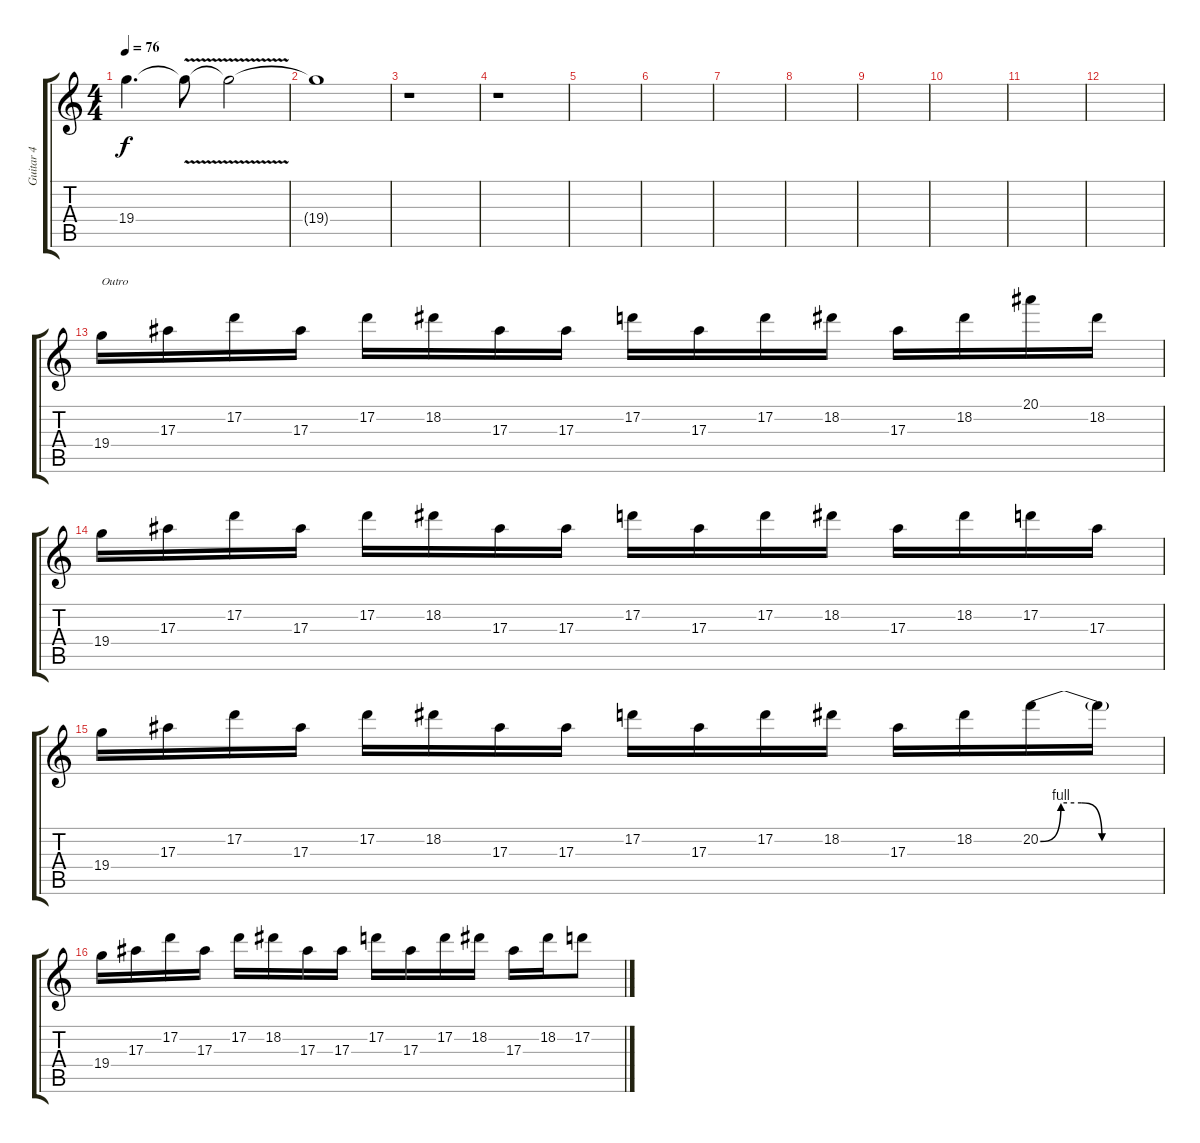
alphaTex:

\track ("Guitar 4" "Guitar 4") {instrument overdrivenguitar}
\staff {score tabs}
\tuning (D4 A3 F3 C3 G2 C2) {hide}
\ts (4 4)
\tempo 76
\clef g2
\ks c
19.4{t}.4{d dy f} 19.4{v t}.8 19.4{t}.2 |
19.4{t}.1 |
r.1 |
r.1 |
|
|
|
|
|
|
|
|
19.4.16{txt "Outro"} 17.3.16 17.2.16 17.3.16 17.2.16 18.2.16 17.3.16 17.3.16 17.2.16 17.3.16 17.2.16 18.2.16 17.3.16 18.2.16 20.1.16 18.2.16 |
19.4.16 17.3.16 17.2.16 17.3.16 17.2.16 18.2.16 17.3.16 17.3.16 17.2.16 17.3.16 17.2.16 18.2.16 17.3.16 18.2.16 17.2.16 17.3.16 |
19.4.16 17.3.16 17.2.16 17.3.16 17.2.16 18.2.16 17.3.16 17.3.16 17.2.16 17.3.16 17.2.16 18.2.16 17.3.16 18.2.16 20.2{be (custom 0 0 10 4 20 4 30 0 60 0)}.16 20.2{t}.16 |
19.4.16 17.3.16 17.2.16 17.3.16 17.2.16 18.2.16 17.3.16 17.3.16 17.2.16 17.3.16 17.2.16 18.2.16 17.3.16 18.2.16 17.2.8
